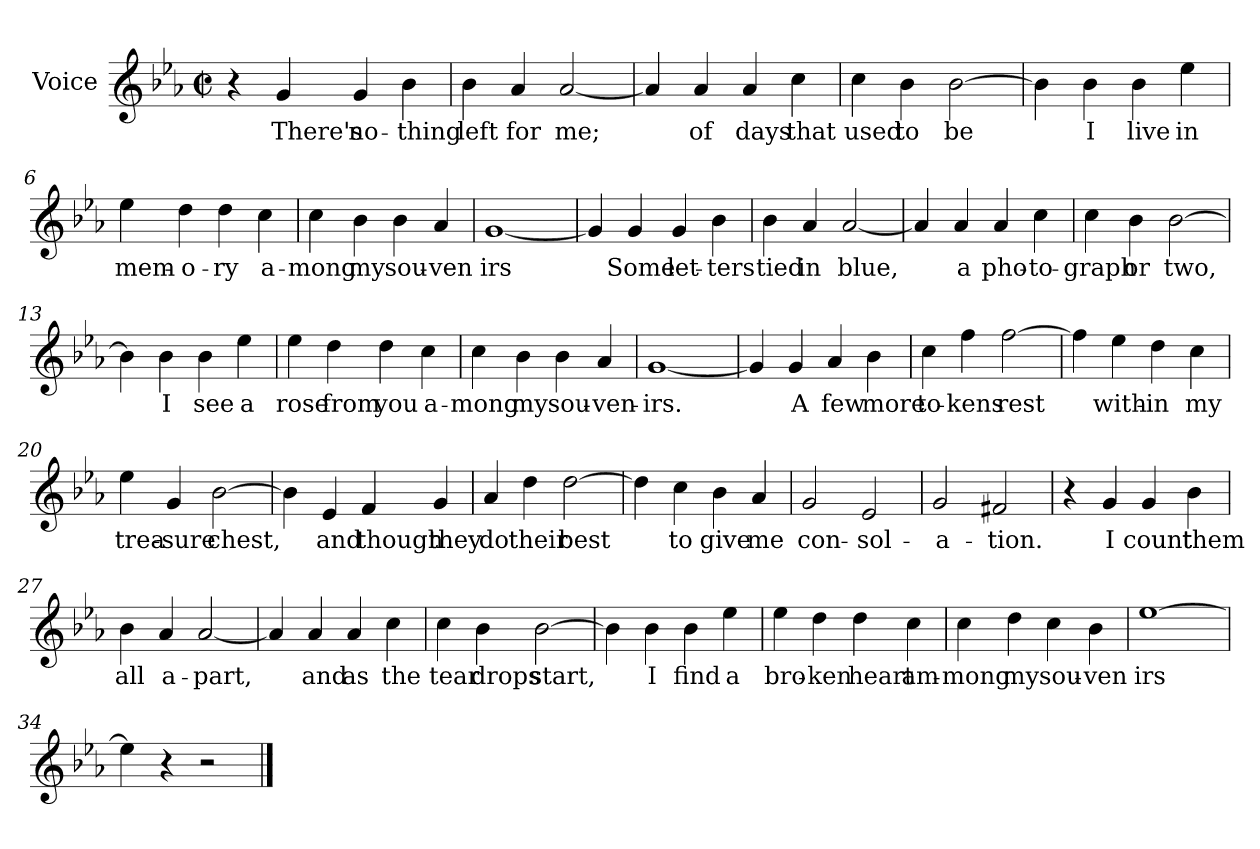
**kern	**text
*part1	*part1
*staff1	*staff1
*I"Voice	*
*clefG2	*
*k[b-e-a-]	*
*E-:	*
*M2/2	*
*met(c|)	*
=1	=1
4r	.
4g/	There's
4g/	no-
4b-\	-thing
=2	=2
4b-\	left
4a-/	for
[2a-/	me;
=3	=3
4a-/]	.
4a-/	of
4a-/	days
4cc\	that
=4	=4
4cc\	used
4b-\	to
[2b-\	be
!!LO:LB:g=z
=5	=5
4b-\]	.
4b-\	I
4b-\	live
4ee-\	in
=6	=6
4ee-\	mem-
4dd\	-o-
4dd\	-ry
4cc\	a-
=7	=7
4cc\	-mong
4b-\	my
4b-\	sou-
4a-/	-ven
=8	=8
[1g	irs
=9	=9
4g/]	.
4g/	Some
4g/	let-
4b-\	-ters
!!LO:LB:g=z
=10	=10
4b-\	tied
4a-/	in
[2a-/	blue,
=11	=11
4a-/]	.
4a-/	a
4a-/	pho-
4cc\	to-
=12	=12
4cc\	-graph
4b-\	or
[2b-\	two,
=13	=13
4b-\]	.
4b-\	I
4b-\	see
4ee-\	a
=14	=14
4ee-\	rose
4dd\	from
4dd\	you
4cc\	a-
!!LO:LB:g=z
=15	=15
4cc\	-mong
4b-\	my
4b-\	sou-
4a-/	-ven-
=16	=16
[1g	-irs.
=17	=17
4g/]	.
4g/	A
4a-/	few
4b-\	more
=18	=18
4cc\	to-
4ff\	-kens
[2ff\	rest
=19	=19
4ff\]	.
4ee-\	with-
4dd\	-in
4cc\	my
!!LO:LB:g=z
=20	=20
4ee-\	trea-
4g/	-sure
[2b-\	chest,
=21	=21
4b-\]	.
4e-/	and
4f/	though
4g/	they
=22	=22
4a-/	do
4dd\	their
[2dd\	best
=23	=23
4dd\]	.
4cc\	to
4b-\	give
4a-/	me
=24	=24
2g/	con-
2e-/	-sol-
!!LO:LB:g=z
=25	=25
2g/	-a-
2f#X/	-tion.
=26	=26
4r	.
4g/	I
4g/	count
4b-\	them
=27	=27
4b-\	all
4a-/	a-
[2a-/	part,
=28	=28
4a-/]	.
4a-/	and
4a-/	as
4cc\	the
=29	=29
4cc\	tear
4b-\	drops
[2b-\	start,
!!LO:LB:g=z
=30	=30
4b-\]	.
4b-\	I
4b-\	find
4ee-\	a
=31	=31
4ee-\	bro-
4dd\	-ken
4dd\	heart
4cc\	am-
=32	=32
4cc\	-mong
4dd\	my
4cc\	sou-
4b-\	-ven
=33	=33
[1ee-	irs
=34	=34
4ee-\]	.
4r	.
2r	.
==	==
*-	*-
